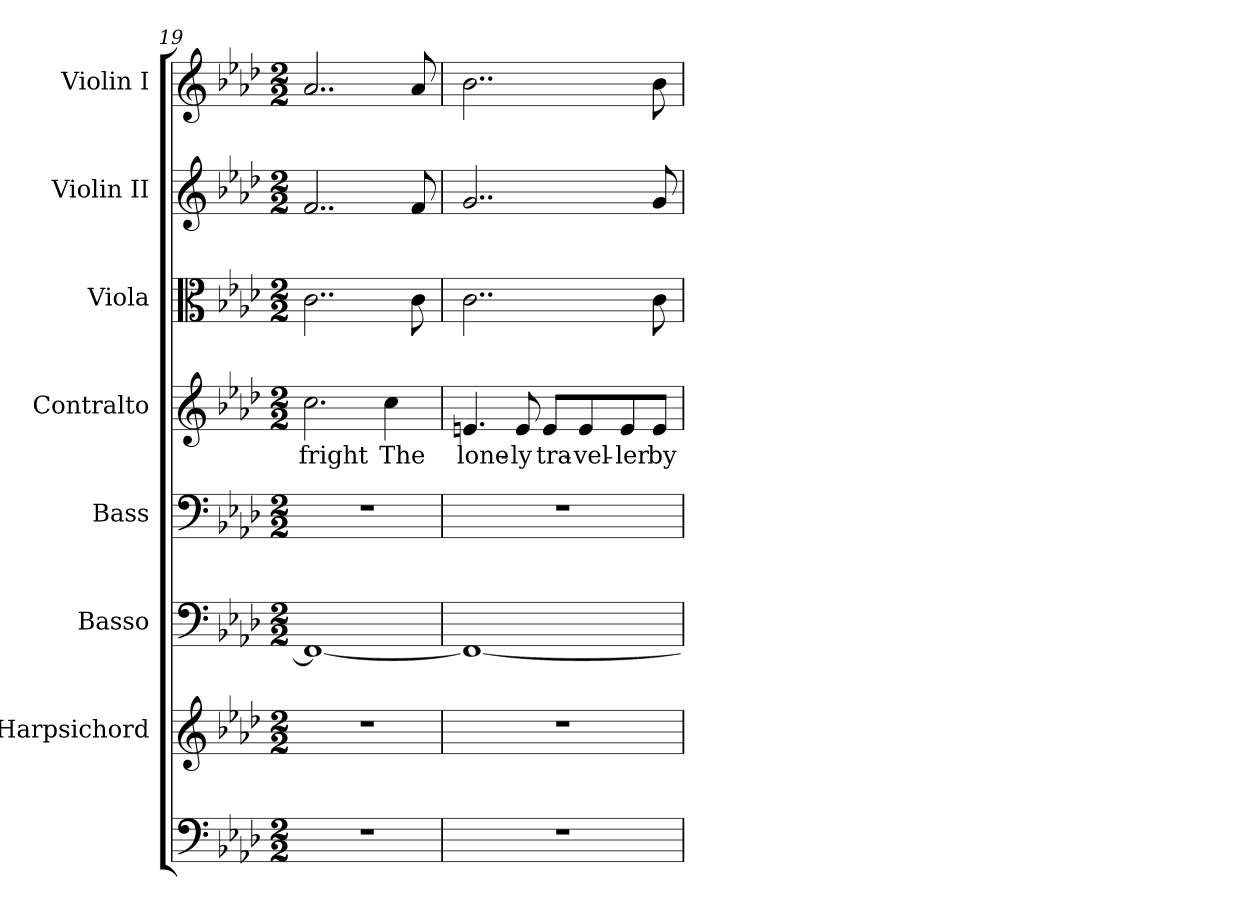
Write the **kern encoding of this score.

**kern	**kern	**kern	**kern	**kern	**text	**kern	**kern	**kern
*part8	*part7	*part6	*part5	*part4	*part4	*part3	*part2	*part1
*staff8	*staff7	*staff6	*staff5	*staff4	*staff4	*staff3	*staff2	*staff1
*	*I"Harpsichord	*I"Basso	*I"Bass	*I"Contralto	*	*I"Viola	*I"Violin II	*I"Violin I
*	*	*	*I'B.	*I'C.	*	*I'Vla.	*I'Vln. II	*I'Vln. I
*clefF4	*clefG2	*clefF4	*clefF4	*clefG2	*	*clefC3	*clefG2	*clefG2
*k[b-e-a-d-]	*k[b-e-a-d-]	*k[b-e-a-d-]	*k[b-e-a-d-]	*k[b-e-a-d-]	*	*k[b-e-a-d-]	*k[b-e-a-d-]	*k[b-e-a-d-]
*f:	*f:	*f:	*f:	*f:	*	*f:	*f:	*f:
*M2/2	*M2/2	*M2/2	*M2/2	*M2/2	*	*M2/2	*M2/2	*M2/2
=19	=19	=19	=19	=19	=19	=19	=19	=19
!	!	!	!	!	!LO:LY:b:color=#000000	!	!	!
1r	1r	1FFi_	1r	2.cci\	fright	2..ci\	2..fi/	2..a-i/
!	!	!	!	!	!LO:LY:b:color=#000000	!	!	!
.	.	.	.	4cci\	The	.	.	.
.	.	.	.	.	.	8ci\	8fi/	8a-i/
=20	=20	=20	=20	=20	=20	=20	=20	=20
!	!	!	!	!	!LO:LY:b:color=#000000	!	!	!
1r	1r	1FFi_	1r	4.eni/	lone-	2..ci\	2..gi/	2..b-i\
!	!	!	!	!	!LO:LY:b:color=#000000	!	!	!
.	.	.	.	8ei/	-ly	.	.	.
!	!	!	!	!	!LO:LY:b:color=#000000	!	!	!
.	.	.	.	8ei/L	tra-	.	.	.
!	!	!	!	!	!LO:LY:b:color=#000000	!	!	!
.	.	.	.	8ei/	-vel-	.	.	.
!	!	!	!	!	!LO:LY:b:color=#000000	!	!	!
.	.	.	.	8ei/	-ler	.	.	.
!	!	!	!	!	!LO:LY:b:color=#000000	!	!	!
.	.	.	.	8ei/J	by	8ci\	8gi/	8b-i\
=	=	=	=	=	=	=	=	=
*-	*-	*-	*-	*-	*-	*-	*-	*-
